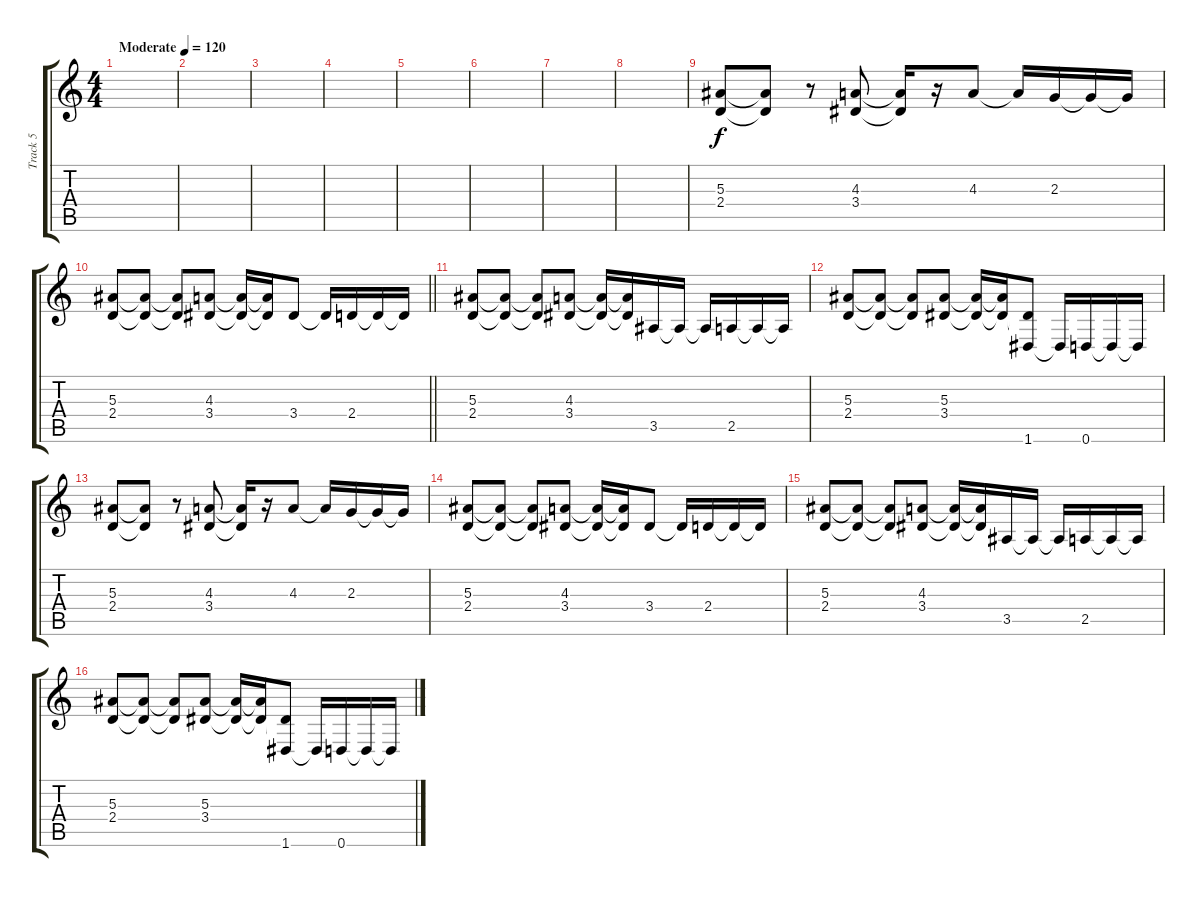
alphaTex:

\track ("Track 5" "Track 5") {instrument overdrivenguitar}
\staff {score tabs}
\tuning (D4 A3 F3 C3 G2 D2) {hide}
\ts (4 4)
\tempo (120 "Moderate")
\clef g2
\ks c
|
|
|
|
|
|
|
|
(5.3 2.4).8 (5.3{t} 2.4{t}).8 r.8 (4.3 3.4).8 (4.3{t} 3.4{t}).16 r.16 4.3.8 4.3{t}.16 2.3.16 2.3{t}.16 2.3{t}.16 |
\barLineRight lightlight
(5.3 2.4).8 (5.3{t} 2.4{t}).8 (5.3{t} 2.4{t}).8 (4.3 3.4).8 (4.3{t} 3.4{t}).16 (4.3{t} 3.4{t}).16 3.4.8 3.4{t}.16 2.4.16 2.4{t}.16 2.4{t}.16 |
(5.3 2.4).8 (5.3{t} 2.4{t}).8 (5.3{t} 2.4{t}).8 (4.3 3.4).8 (4.3{t} 3.4{t}).16 (4.3{t} 3.4{t}).16 3.5.16 3.5{t}.16 3.5{t}.16 2.5.16 2.5{t}.16 2.5{t}.16 |
(5.3 2.4).8 (5.3{t} 2.4{t}).8 (5.3{t} 2.4{t}).8 (5.3 3.4).8 (5.3{t} 3.4{t}).16 (5.3{t} 3.4{t}).16 (3.4{t} 1.6).8 1.6{t}.16 0.6.16 0.6{t}.16 0.6{t}.16 |
(5.3 2.4).8 (5.3{t} 2.4{t}).8 r.8 (4.3 3.4).8 (4.3{t} 3.4{t}).16 r.16 4.3.8 4.3{t}.16 2.3.16 2.3{t}.16 2.3{t}.16 |
(5.3 2.4).8 (5.3{t} 2.4{t}).8 (5.3{t} 2.4{t}).8 (4.3 3.4).8 (4.3{t} 3.4{t}).16 (4.3{t} 3.4{t}).16 3.4.8 3.4{t}.16 2.4.16 2.4{t}.16 2.4{t}.16 |
(5.3 2.4).8 (5.3{t} 2.4{t}).8 (5.3{t} 2.4{t}).8 (4.3 3.4).8 (4.3{t} 3.4{t}).16 (4.3{t} 3.4{t}).16 3.5.16 3.5{t}.16 3.5{t}.16 2.5.16 2.5{t}.16 2.5{t}.16 |
(5.3 2.4).8 (5.3{t} 2.4{t}).8 (5.3{t} 2.4{t}).8 (5.3 3.4).8 (5.3{t} 3.4{t}).16 (5.3{t} 3.4{t}).16 (3.4{t} 1.6).8 1.6{t}.16 0.6.16 0.6{t}.16 0.6{t}.16
